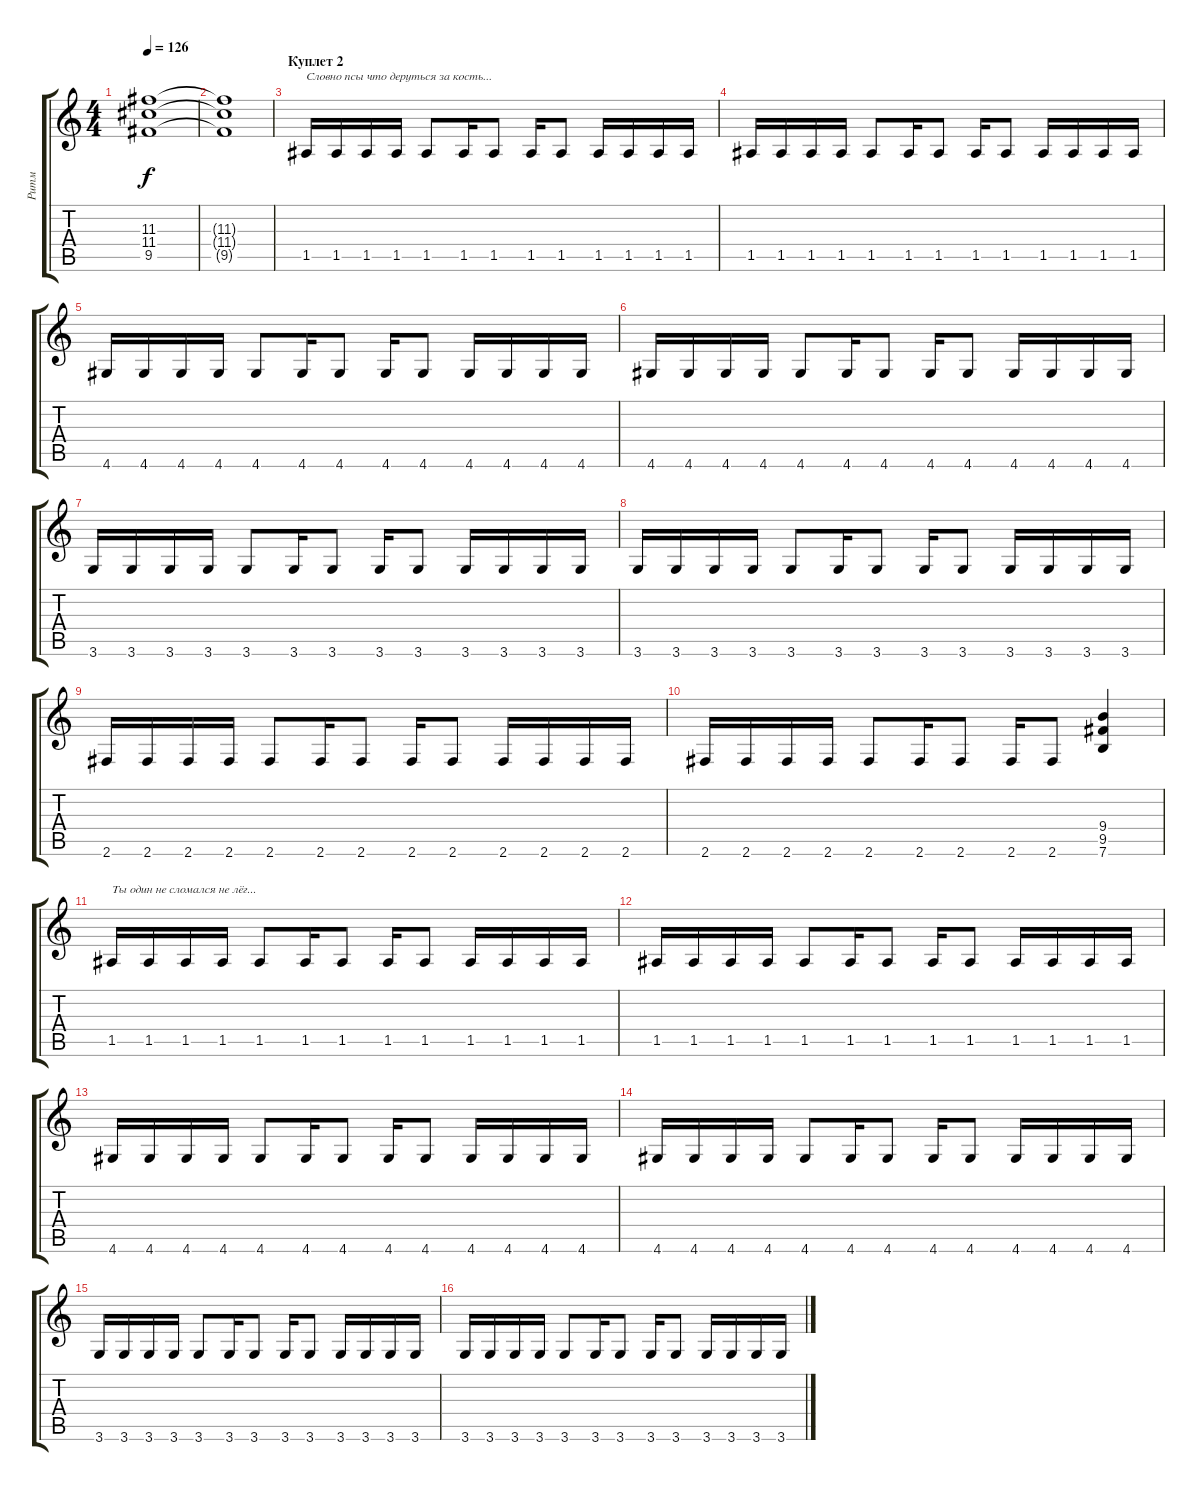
\track ("Ритм" "Ритм") {instrument distortionguitar}
\staff {score tabs}
\tuning (E4 B3 G3 D3 A2 E2) {hide}
\ts (4 4)
\tempo 126
\clef g2
\ks c
(11.3 11.4 9.5).1{dy f} |
(11.3{t} 11.4{t} 9.5{t}).1 |
\section ("" "Куплет 2")
1.5.16{txt "Словно псы что деруться за кость..."} 1.5.16 1.5.16 1.5.16 1.5.8 1.5.16 1.5.8 1.5.16 1.5.8 1.5.16 1.5.16 1.5.16 1.5.16 |
1.5.16 1.5.16 1.5.16 1.5.16 1.5.8 1.5.16 1.5.8 1.5.16 1.5.8 1.5.16 1.5.16 1.5.16 1.5.16 |
4.6.16 4.6.16 4.6.16 4.6.16 4.6.8 4.6.16 4.6.8 4.6.16 4.6.8 4.6.16 4.6.16 4.6.16 4.6.16 |
4.6.16 4.6.16 4.6.16 4.6.16 4.6.8 4.6.16 4.6.8 4.6.16 4.6.8 4.6.16 4.6.16 4.6.16 4.6.16 |
3.6.16 3.6.16 3.6.16 3.6.16 3.6.8 3.6.16 3.6.8 3.6.16 3.6.8 3.6.16 3.6.16 3.6.16 3.6.16 |
3.6.16 3.6.16 3.6.16 3.6.16 3.6.8 3.6.16 3.6.8 3.6.16 3.6.8 3.6.16 3.6.16 3.6.16 3.6.16 |
2.6.16 2.6.16 2.6.16 2.6.16 2.6.8 2.6.16 2.6.8 2.6.16 2.6.8 2.6.16 2.6.16 2.6.16 2.6.16 |
2.6.16 2.6.16 2.6.16 2.6.16 2.6.8 2.6.16 2.6.8 2.6.16 2.6.8 (9.4 9.5 7.6).4 |
1.5.16{txt "Ты один не сломался не лёг..."} 1.5.16 1.5.16 1.5.16 1.5.8 1.5.16 1.5.8 1.5.16 1.5.8 1.5.16 1.5.16 1.5.16 1.5.16 |
1.5.16 1.5.16 1.5.16 1.5.16 1.5.8 1.5.16 1.5.8 1.5.16 1.5.8 1.5.16 1.5.16 1.5.16 1.5.16 |
4.6.16 4.6.16 4.6.16 4.6.16 4.6.8 4.6.16 4.6.8 4.6.16 4.6.8 4.6.16 4.6.16 4.6.16 4.6.16 |
4.6.16 4.6.16 4.6.16 4.6.16 4.6.8 4.6.16 4.6.8 4.6.16 4.6.8 4.6.16 4.6.16 4.6.16 4.6.16 |
3.6.16 3.6.16 3.6.16 3.6.16 3.6.8 3.6.16 3.6.8 3.6.16 3.6.8 3.6.16 3.6.16 3.6.16 3.6.16 |
3.6.16 3.6.16 3.6.16 3.6.16 3.6.8 3.6.16 3.6.8 3.6.16 3.6.8 3.6.16 3.6.16 3.6.16 3.6.16
